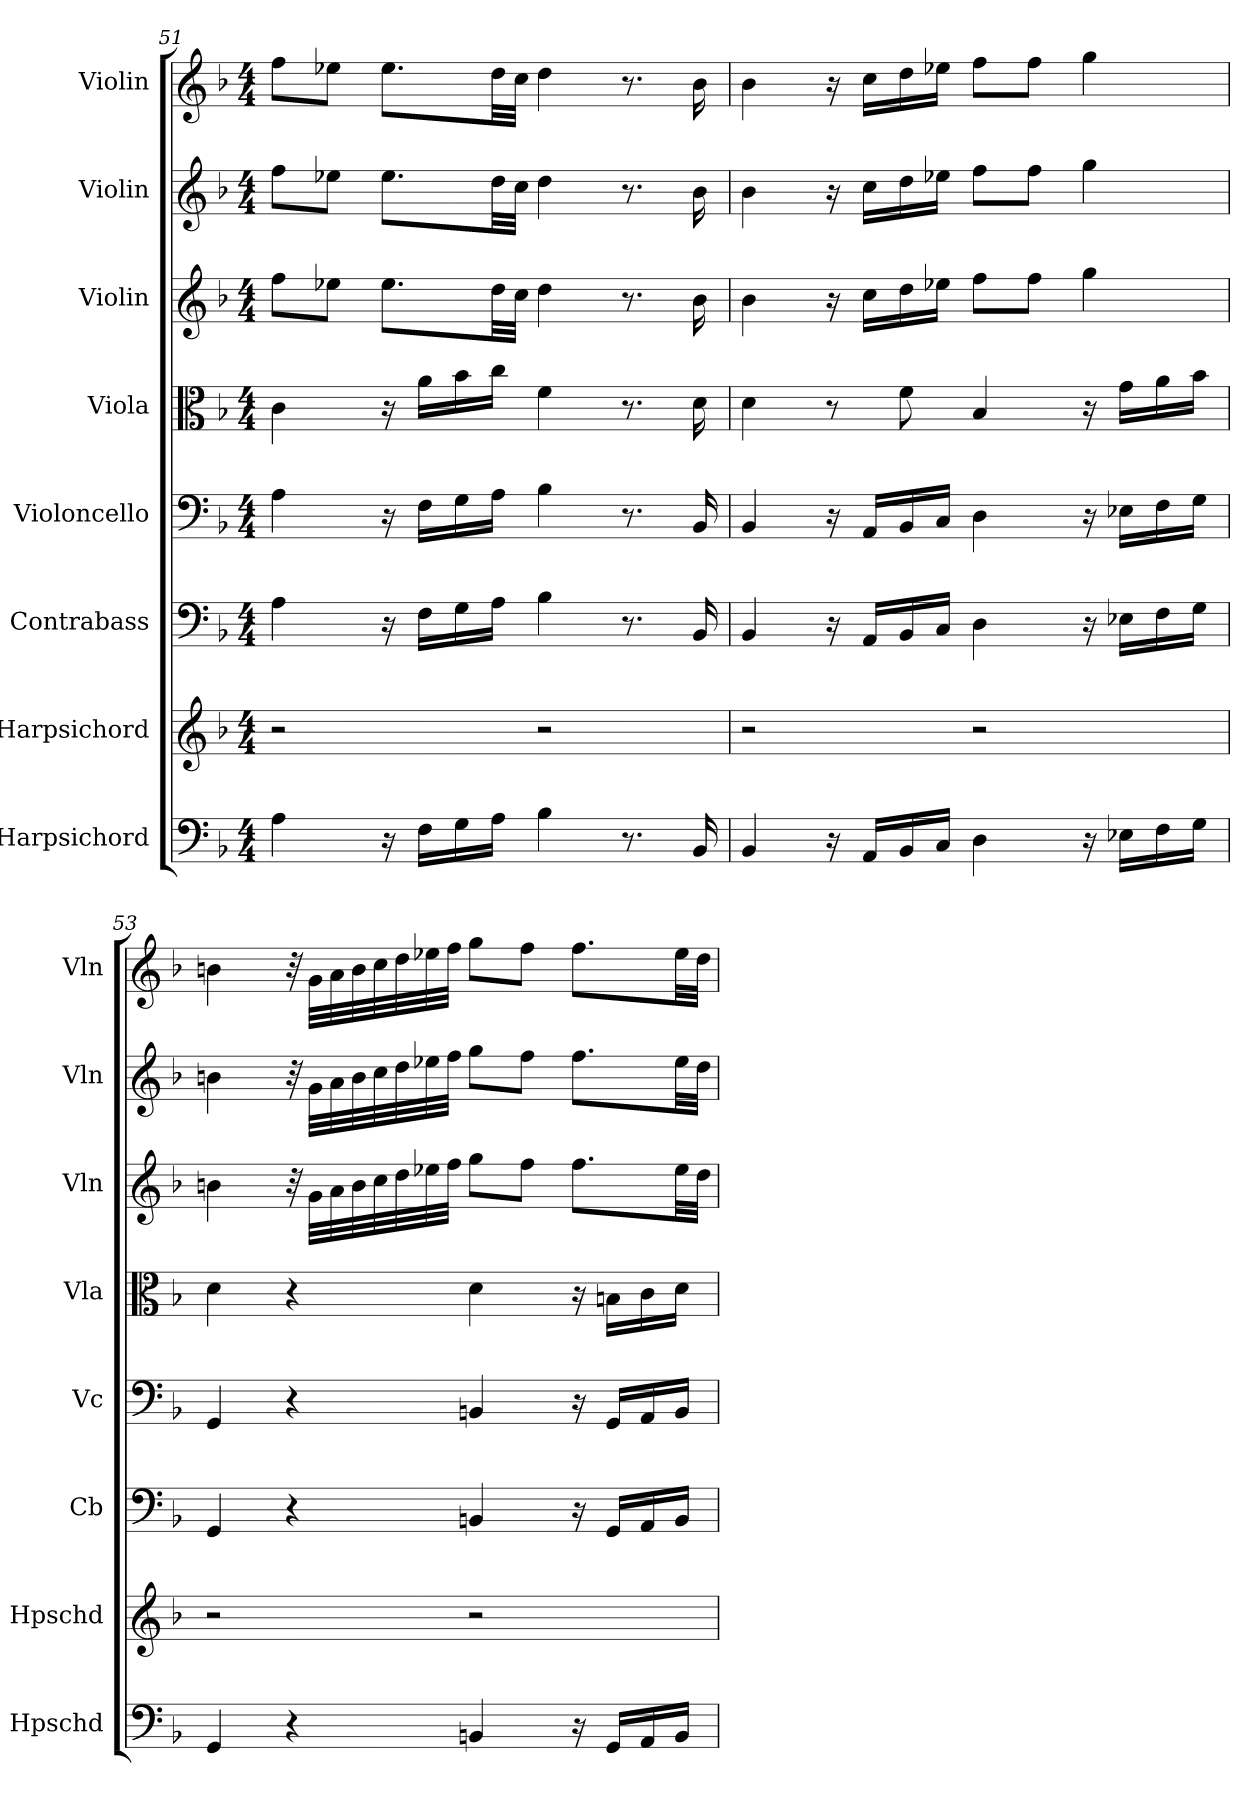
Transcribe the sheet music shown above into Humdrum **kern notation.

**kern	**kern	**kern	**kern	**kern	**kern	**kern	**kern
*part8	*part7	*part6	*part5	*part4	*part3	*part2	*part1
*staff8	*staff7	*staff6	*staff5	*staff4	*staff3	*staff2	*staff1
*I"Harpsichord	*I"Harpsichord	*I"Contrabass	*I"Violoncello	*I"Viola	*I"Violin	*I"Violin	*I"Violin
*I'Hpschd	*I'Hpschd	*I'Cb	*I'Vc	*I'Vla	*I'Vln	*I'Vln	*I'Vln
*clefF4	*clefG2	*clefF4	*clefF4	*clefC3	*clefG2	*clefG2	*clefG2
*k[b-]	*k[b-]	*k[b-]	*k[b-]	*k[b-]	*k[b-]	*k[b-]	*k[b-]
*M4/4	*M4/4	*M4/4	*M4/4	*M4/4	*M4/4	*M4/4	*M4/4
=51	=51	=51	=51	=51	=51	=51	=51
4A\	2r	4A\	4A\	4c\	8ff\L	8ff\L	8ff\L
.	.	.	.	.	8ee-X\J	8ee-X\J	8ee-X\J
16r	.	16r	16r	16r	8.ee-\L	8.ee-\L	8.ee-\L
16F\LL	.	16F\LL	16F\LL	16a\LL	.	.	.
16G\	.	16G\	16G\	16b-\	.	.	.
16A\JJ	.	16A\JJ	16A\JJ	16cc\JJ	32dd\LL	32dd\LL	32dd\LL
.	.	.	.	.	32cc\JJJ	32cc\JJJ	32cc\JJJ
4B-\	2r	4B-\	4B-\	4f\	4dd\	4dd\	4dd\
8.r	.	8.r	8.r	8.r	8.r	8.r	8.r
16BB-/	.	16BB-/	16BB-/	16d\	16b-\	16b-\	16b-\
=52	=52	=52	=52	=52	=52	=52	=52
4BB-/	2r	4BB-/	4BB-/	4d\	4b-\	4b-\	4b-\
16r	.	16r	16r	8r	16r	16r	16r
16AA/LL	.	16AA/LL	16AA/LL	.	16cc\LL	16cc\LL	16cc\LL
16BB-/	.	16BB-/	16BB-/	8f\	16dd\	16dd\	16dd\
16C/JJ	.	16C/JJ	16C/JJ	.	16ee-X\JJ	16ee-X\JJ	16ee-X\JJ
4D\	2r	4D\	4D\	4B-/	8ff\L	8ff\L	8ff\L
.	.	.	.	.	8ff\J	8ff\J	8ff\J
16r	.	16r	16r	16r	4gg\	4gg\	4gg\
16E-X\LL	.	16E-X\LL	16E-X\LL	16g\LL	.	.	.
16F\	.	16F\	16F\	16a\	.	.	.
16G\JJ	.	16G\JJ	16G\JJ	16b-\JJ	.	.	.
=53	=53	=53	=53	=53	=53	=53	=53
4GG/	2r	4GG/	4GG/	4d\	4bn\	4bn\	4bn\
4r	.	4r	4r	4r	32r	32r	32r
.	.	.	.	.	32g\LLL	32g\LLL	32g\LLL
.	.	.	.	.	32a\	32a\	32a\
.	.	.	.	.	32b\	32b\	32b\
.	.	.	.	.	32cc\	32cc\	32cc\
.	.	.	.	.	32dd\	32dd\	32dd\
.	.	.	.	.	32ee-X\	32ee-X\	32ee-X\
.	.	.	.	.	32ff\JJJ	32ff\JJJ	32ff\JJJ
4BBn/	2r	4BBn/	4BBn/	4d\	8gg\L	8gg\L	8gg\L
.	.	.	.	.	8ff\J	8ff\J	8ff\J
16r	.	16r	16r	16r	8.ff\L	8.ff\L	8.ff\L
16GG/LL	.	16GG/LL	16GG/LL	16Bn\LL	.	.	.
16AA/	.	16AA/	16AA/	16c\	.	.	.
16BB/JJ	.	16BB/JJ	16BB/JJ	16d\JJ	32ee-\LL	32ee-\LL	32ee-\LL
.	.	.	.	.	32dd\JJJ	32dd\JJJ	32dd\JJJ
=	=	=	=	=	=	=	=
*-	*-	*-	*-	*-	*-	*-	*-
